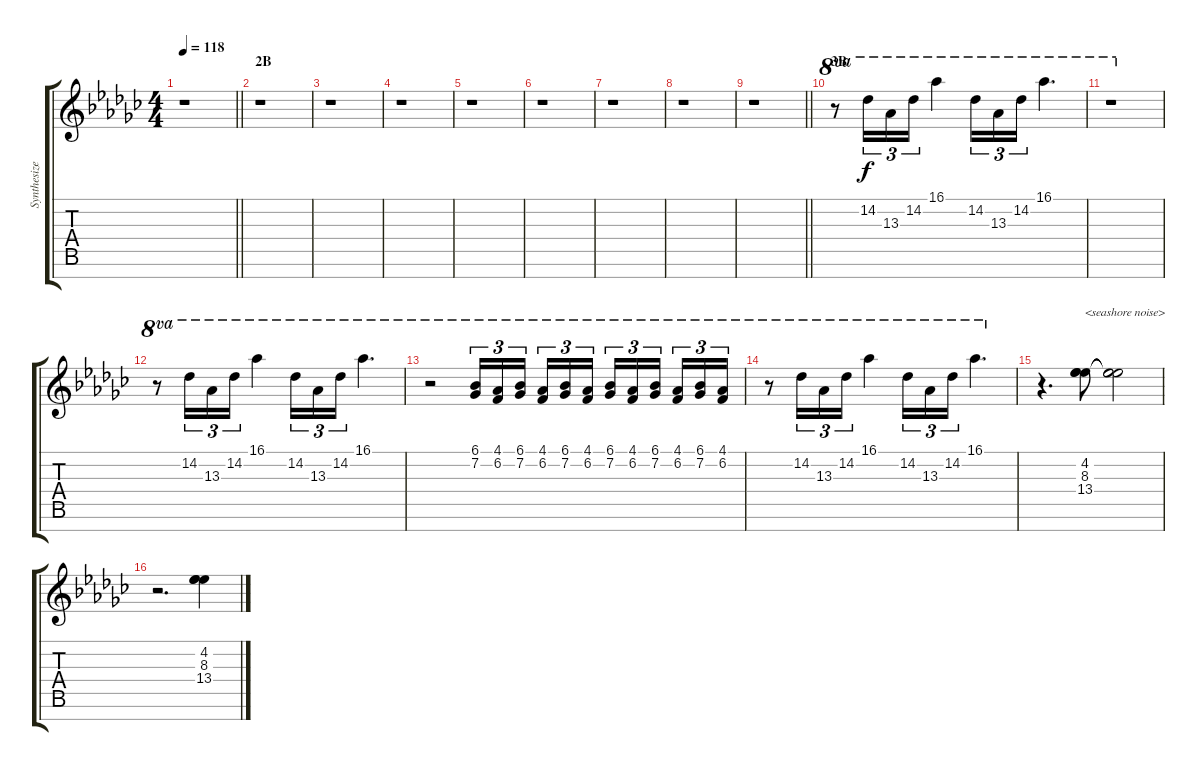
\track ("Synthesizer I" "Synthesize") {instrument pad1newage}
\staff {score tabs}
\tuning (E5 B4 G4 D4 A3 E3 B2) {hide}
\ts (4 4)
\tempo 118
\clef g2
\barLineRight lightlight
\ks gb
r.1{dy f} |
\section ("" "2B")
r.1 |
r.1 |
r.1 |
r.1 |
r.1 |
r.1 |
r.1 |
\barLineRight lightlight
r.1 |
\section ("" "3B")
r.8{ot 8va} 14.2.16{tu (3 2) ot 8va} 13.3.16{tu (3 2) ot 8va} 14.2.16{tu (3 2) ot 8va} 16.1.4{ot 8va} 14.2.16{tu (3 2) ot 8va} 13.3.16{tu (3 2) ot 8va} 14.2.16{tu (3 2) ot 8va} 16.1.4{d ot 8va} |
r.1{ot 8va} |
r.8{ot 8va} 14.2.16{tu (3 2) ot 8va} 13.3.16{tu (3 2) ot 8va} 14.2.16{tu (3 2) ot 8va} 16.1.4{ot 8va} 14.2.16{tu (3 2) ot 8va} 13.3.16{tu (3 2) ot 8va} 14.2.16{tu (3 2) ot 8va} 16.1.4{d ot 8va} |
r.2{ot 8va} (6.1 7.2).16{tu (3 2) ot 8va} (4.1 6.2).16{tu (3 2) ot 8va} (6.1 7.2).16{tu (3 2) ot 8va beam splitsecondary} (4.1 6.2).16{tu (3 2) ot 8va} (6.1 7.2).16{tu (3 2) ot 8va} (4.1 6.2).16{tu (3 2) ot 8va} (6.1 7.2).16{tu (3 2) ot 8va} (4.1 6.2).16{tu (3 2) ot 8va} (6.1 7.2).16{tu (3 2) ot 8va beam splitsecondary} (4.1 6.2).16{tu (3 2) ot 8va} (6.1 7.2).16{tu (3 2) ot 8va} (4.1 6.2).16{tu (3 2) ot 8va} |
r.8{ot 8va} 14.2.16{tu (3 2) ot 8va} 13.3.16{tu (3 2) ot 8va} 14.2.16{tu (3 2) ot 8va} 16.1.4{ot 8va} 14.2.16{tu (3 2) ot 8va} 13.3.16{tu (3 2) ot 8va} 14.2.16{tu (3 2) ot 8va} 16.1.4{d ot 8va} |
r.4{d} (4.2 8.3 13.4).8{txt "<seashore noise>" volume 12 instrument seashore} (4.2{t} 8.3{t} 13.4{t}).2 |
r.2{d} (4.2 8.3 13.4).4
